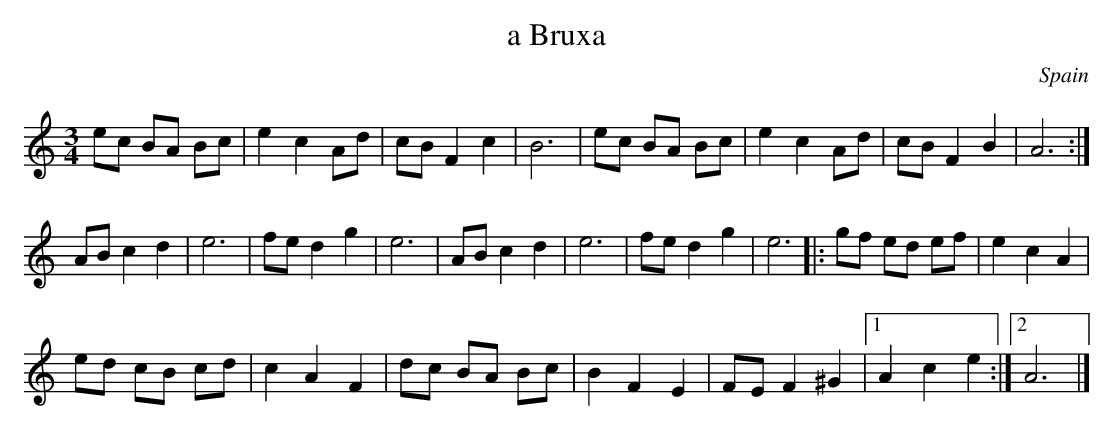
X:1
T:a Bruxa
O:Spain
M:3/4
K:Am
ec BA Bc | e2c2 Ad | cB F2c2 | B6 |\
ec BA Bc | e2c2 Ad | cB F2B2 | A6 :|
AB c2d2 | e6 | fe d2g2 | e6 | \
AB c2d2 | e6 | fe d2g2 | e6  \
|:gf ed ef | e2c2A2 |
ed cB cd | c2A2F2 |\
dc BA Bc | B2F2E2 | FE F2^G2 |1A2c2e2:|2A6|]
